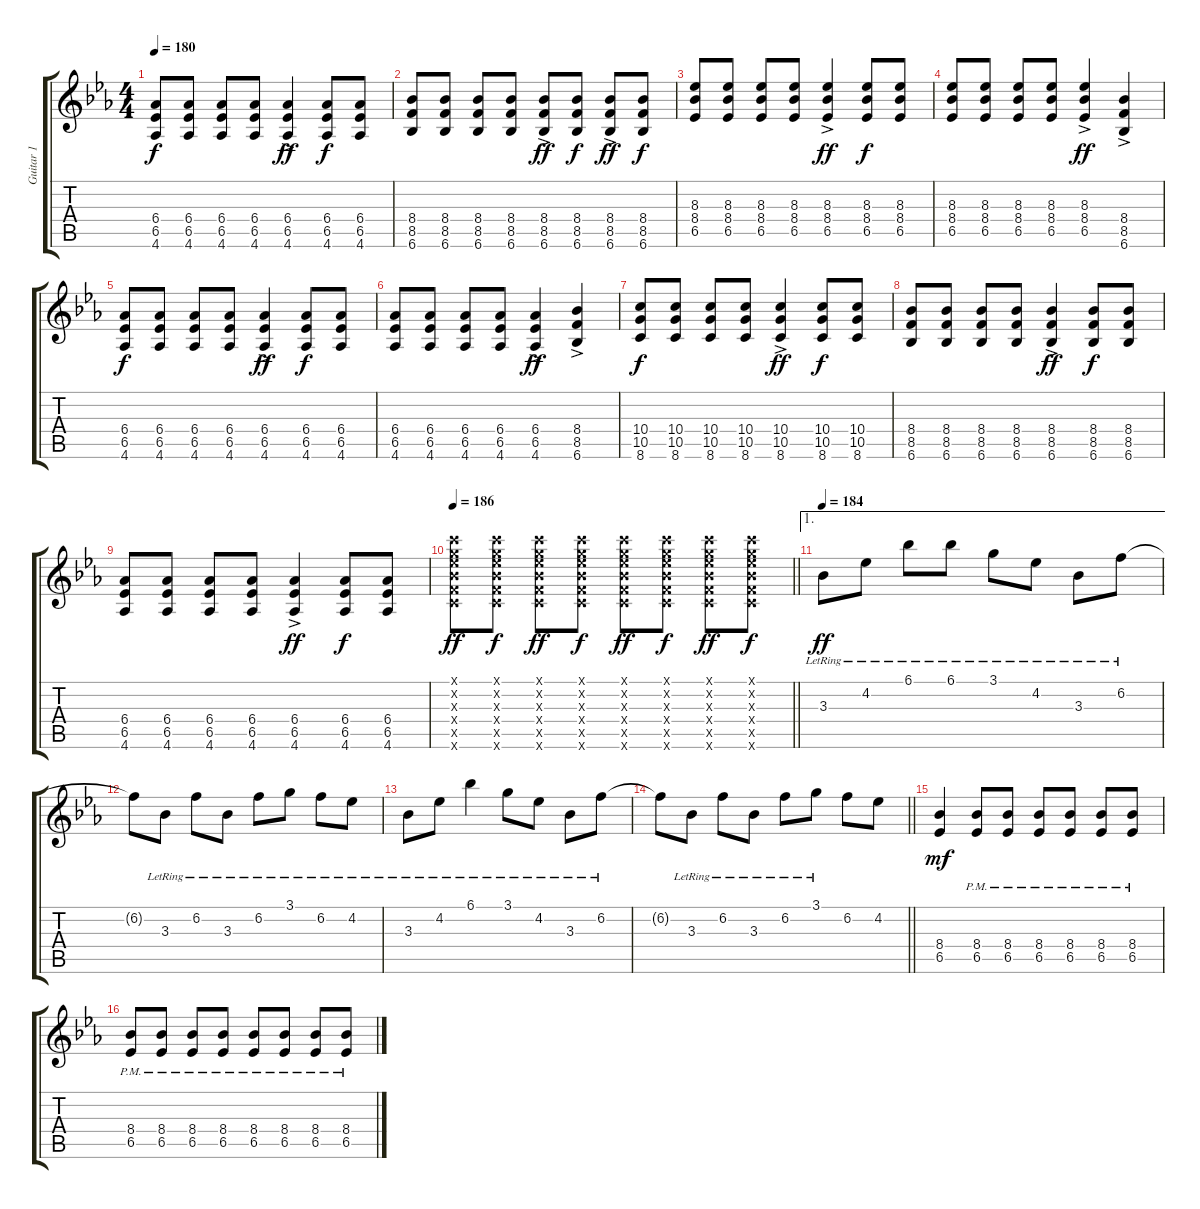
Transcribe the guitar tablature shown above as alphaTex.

\track ("Guitar 1" "Guitar 1") {instrument electricguitarclean}
\staff {score tabs}
\tuning (E4 B3 G3 D3 A2 E2) {hide}
\ts (4 4)
\tempo 180
\clef g2
\ks eb
(6.4 6.5 4.6).8{dy f} (6.4 6.5 4.6).8 (6.4 6.5 4.6).8 (6.4 6.5 4.6).8 (6.4{ac} 6.5{ac} 4.6{ac}).4{dy ff} (6.4 6.5 4.6).8{dy f} (6.4 6.5 4.6).8 |
(8.4 8.5 6.6).8 (8.4 8.5 6.6).8 (8.4 8.5 6.6).8 (8.4 8.5 6.6).8 (8.4{ac} 8.5{ac} 6.6{ac}).8{dy ff} (8.4 8.5 6.6).8{dy f} (8.4{ac} 8.5{ac} 6.6{ac}).8{dy ff} (8.4 8.5 6.6).8{dy f} |
(8.3 8.4 6.5).8 (8.3 8.4 6.5).8 (8.3 8.4 6.5).8 (8.3 8.4 6.5).8 (8.3{ac} 8.4{ac} 6.5{ac}).4{dy ff} (8.3 8.4 6.5).8{dy f} (8.3 8.4 6.5).8 |
(8.3 8.4 6.5).8 (8.3 8.4 6.5).8 (8.3 8.4 6.5).8 (8.3 8.4 6.5).8 (8.3{ac} 8.4{ac} 6.5{ac}).4{dy ff} (8.4{ac} 8.5{ac} 6.6{ac}).4 |
(6.4 6.5 4.6).8{dy f} (6.4 6.5 4.6).8 (6.4 6.5 4.6).8 (6.4 6.5 4.6).8 (6.4{ac} 6.5{ac} 4.6{ac}).4{dy ff} (6.4 6.5 4.6).8{dy f} (6.4 6.5 4.6).8 |
(6.4 6.5 4.6).8 (6.4 6.5 4.6).8 (6.4 6.5 4.6).8 (6.4 6.5 4.6).8 (6.4{ac} 6.5{ac} 4.6{ac}).4{dy ff} (8.4{ac} 8.5{ac} 6.6{ac}).4 |
(10.4 10.5 8.6).8{dy f} (10.4 10.5 8.6).8 (10.4 10.5 8.6).8 (10.4 10.5 8.6).8 (10.4{ac} 10.5{ac} 8.6{ac}).4{dy ff} (10.4 10.5 8.6).8{dy f} (10.4 10.5 8.6).8 |
(8.4 8.5 6.6).8 (8.4 8.5 6.6).8 (8.4 8.5 6.6).8 (8.4 8.5 6.6).8 (8.4{ac} 8.5{ac} 6.6{ac}).4{dy ff} (8.4 8.5 6.6).8{dy f} (8.4 8.5 6.6).8 |
(6.4 6.5 4.6).8 (6.4 6.5 4.6).8 (6.4 6.5 4.6).8 (6.4 6.5 4.6).8 (6.4{ac} 6.5{ac} 4.6{ac}).4{dy ff} (6.4 6.5 4.6).8{dy f} (6.4 6.5 4.6).8 |
\tempo 186
\barLineRight lightlight
(8.1{x} 8.2{x} 8.3{x} 8.4{x} 8.5{x} 8.6{x}).8{dy ff} (8.1{x} 8.2{x} 8.3{x} 8.4{x} 8.5{x} 8.6{x}).8{dy f} (8.1{x} 8.2{x} 8.3{x} 8.4{x} 8.5{x} 8.6{x}).8{dy ff} (8.1{x} 8.2{x} 8.3{x} 8.4{x} 8.5{x} 8.6{x}).8{dy f} (8.1{x} 8.2{x} 8.3{x} 8.4{x} 8.5{x} 8.6{x}).8{dy ff} (8.1{x} 8.2{x} 8.3{x} 8.4{x} 8.5{x} 8.6{x}).8{dy f} (8.1{x} 8.2{x} 8.3{x} 8.4{x} 8.5{x} 8.6{x}).8{dy ff} (8.1{x} 8.2{x} 8.3{x} 8.4{x} 8.5{x} 8.6{x}).8{dy f} |
\ae 1
\tempo 184
3.3{lr}.8{dy ff volume 11 instrument distortionguitar} 4.2{lr}.8 6.1{lr}.8 6.1{lr}.8 3.1{lr}.8 4.2{lr}.8 3.3{lr}.8 6.2{lr}.8 |
6.2{t}.8 3.3{lr}.8 6.2{lr}.8 3.3{lr}.8 6.2{lr}.8 3.1{lr}.8 6.2{lr}.8 4.2{lr}.8 |
3.3{lr}.8 4.2{lr}.8 6.1{lr}.4 3.1{lr}.8 4.2{lr}.8 3.3{lr}.8 6.2{lr}.8 |
\barLineRight lightlight
6.2{t}.8 3.3{lr}.8 6.2{lr}.8 3.3{lr}.8 6.2{lr}.8 3.1{lr}.8 6.2.8 4.2.8 |
(8.4 6.5).4{dy mf} (8.4{pm} 6.5{pm}).8 (8.4{pm} 6.5{pm}).8 (8.4{pm} 6.5{pm}).8 (8.4{pm} 6.5{pm}).8 (8.4{pm} 6.5{pm}).8 (8.4{pm} 6.5{pm}).8 |
(8.4{pm} 6.5{pm}).8 (8.4{pm} 6.5{pm}).8 (8.4{pm} 6.5{pm}).8 (8.4{pm} 6.5{pm}).8 (8.4{pm} 6.5{pm}).8 (8.4{pm} 6.5{pm}).8 (8.4{pm} 6.5{pm}).8 (8.4{pm} 6.5{pm}).8
